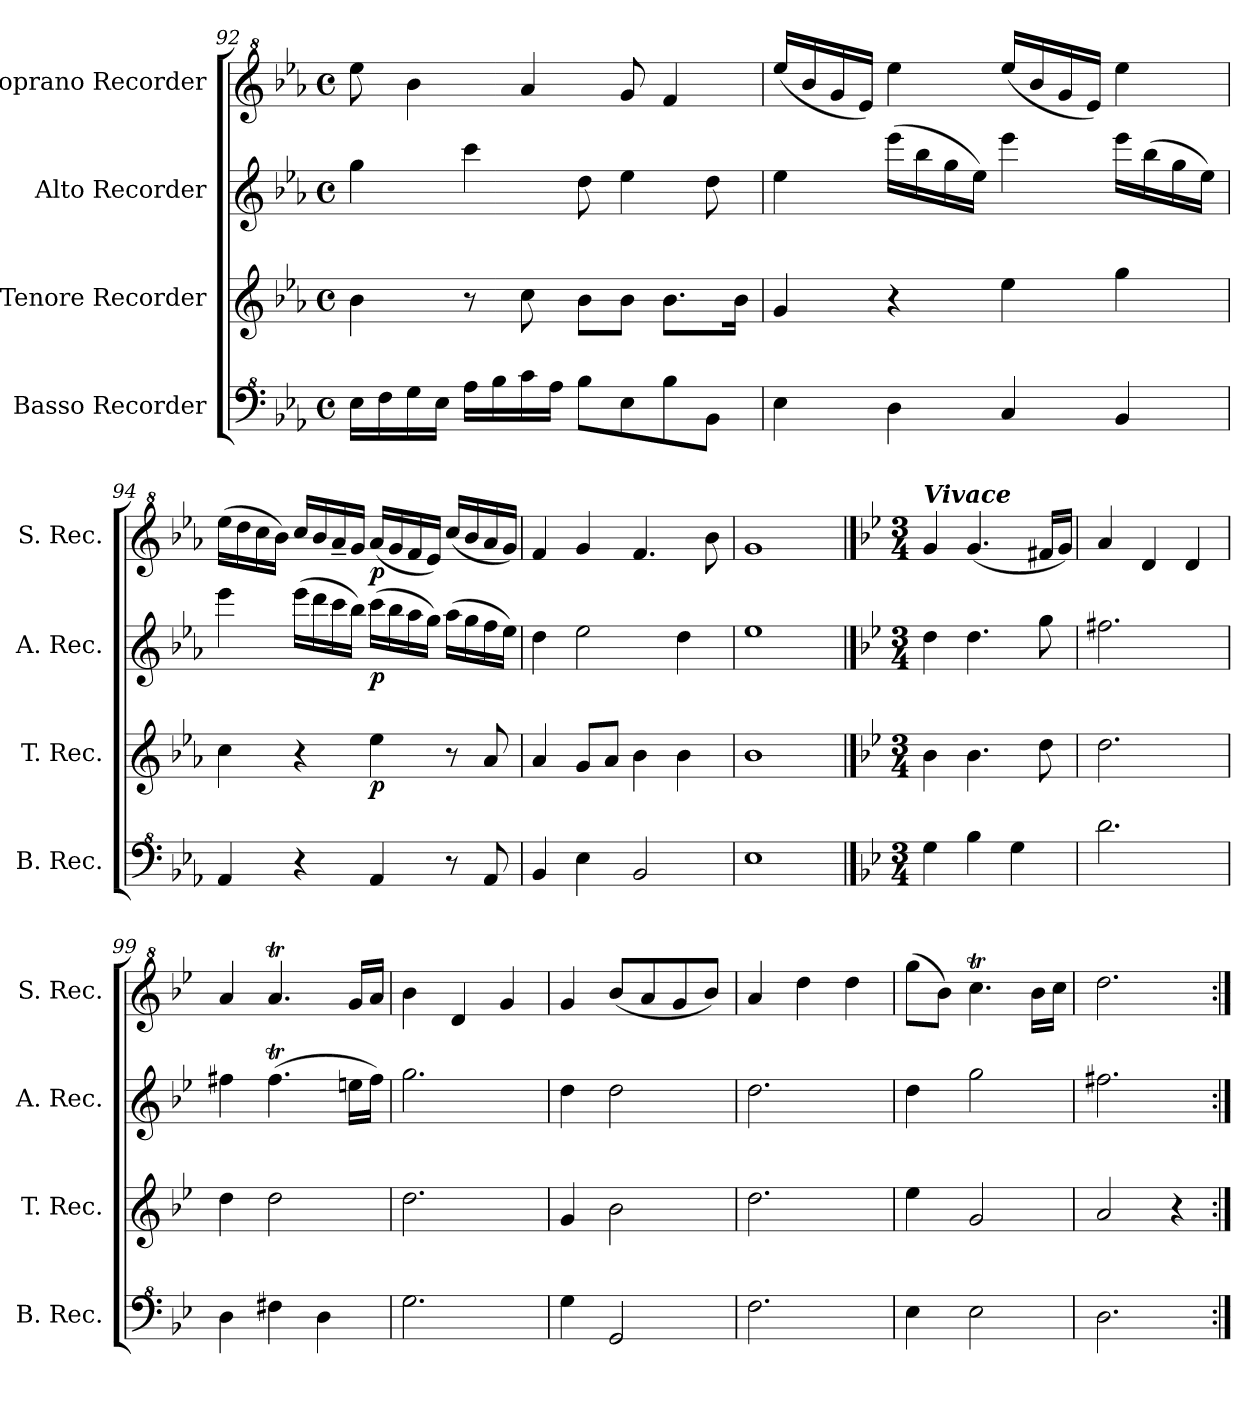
**kern	**kern	**dynam	**kern	**dynam	**kern	**dynam
*part4	*part3	*part3	*part2	*part2	*part1	*part1
*staff4	*staff3	*staff3	*staff2	*staff2	*staff1	*staff1
*I"Basso Recorder	*I"Tenore Recorder	*	*I"Alto Recorder	*	*I"Soprano Recorder	*
*I'B. Rec.	*I'T. Rec.	*	*I'A. Rec.	*	*I'S. Rec.	*
*clefF^4	*clefG2	*	*clefG2	*	*clefG^2	*
*k[b-e-a-]	*k[b-e-a-]	*	*k[b-e-a-]	*	*k[b-e-a-]	*
*M4/4	*M4/4	*	*M4/4	*	*M4/4	*
*met(c)	*met(c)	*	*met(c)	*	*met(c)	*
=92	=92	=92	=92	=92	=92	=92
16e-\LL	4b-\	.	4gg\	.	8eee-\	.
16f\	.	.	.	.	.	.
16g\	.	.	.	.	4bb-\	.
16e-\JJ	.	.	.	.	.	.
16a-\LL	8r	.	4ccc\	.	.	.
16b-\	.	.	.	.	.	.
16cc\	8cc\	.	.	.	4aa-/	.
16a-\JJ	.	.	.	.	.	.
8b-\L	8b-\L	.	8dd\	.	.	.
8e-\	8b-\J	.	4ee-\	.	8gg/	.
8b-\	8.b-\L	.	.	.	4ff/	.
8B-\J	.	.	8dd\	.	.	.
.	16b-\Jk	.	.	.	.	.
!!LO:LB:g=z
=93	=93	=93	=93	=93	=93	=93
4e-\	4g/	.	4ee-\	.	(16eee-/LL	.
.	.	.	.	.	16bb-/	.
.	.	.	.	.	16gg/	.
.	.	.	.	.	16ee-/JJ)	.
4d\	4r	.	(16eee-\LL	.	4eee-\	.
.	.	.	16bb-\	.	.	.
.	.	.	16gg\	.	.	.
.	.	.	16ee-\JJ)	.	.	.
4c/	4ee-\	.	4eee-\	.	(16eee-/LL	.
.	.	.	.	.	16bb-/	.
.	.	.	.	.	16gg/	.
.	.	.	.	.	16ee-/JJ)	.
4B-/	4gg\	.	16eee-\LL	.	4eee-\	.
.	.	.	(16bb-\	.	.	.
.	.	.	16gg\	.	.	.
.	.	.	16ee-\JJ)	.	.	.
=94	=94	=94	=94	=94	=94	=94
4A-/	4cc\	.	4eee-\	.	(16eee-\LL	.
.	.	.	.	.	16ddd\	.
.	.	.	.	.	16ccc\	.
.	.	.	.	.	16bb-\JJ)	.
4r	4r	.	(16eee-\LL	.	16ccc/LL	.
.	.	.	16ddd\	.	16bb-/	.
.	.	.	16ccc\	.	16aa-~/	.
.	.	.	16bb-\JJ)	.	16gg/JJ	.
!	!	!LO:DY:b	!	!LO:DY:b	!	!LO:DY:b
4A-/	4ee-\	p	(16ccc\LL	p	(16aa-/LL	p
.	.	.	16bb-\	.	16gg/	.
.	.	.	16aa-\	.	16ff/	.
.	.	.	16gg\JJ)	.	16ee-/JJ)	.
8r	8r	.	(16aa-\LL	.	(16ccc/LL	.
.	.	.	16gg\	.	16bb-/	.
8A-/	8a-/	.	16ff\	.	16aa-/	.
.	.	.	16ee-\JJ)	.	16gg/JJ)	.
=95	=95	=95	=95	=95	=95	=95
4B-/	4a-/	.	4dd\	.	4ff/	.
4e-\	8g/L	.	2ee-\	.	4gg/	.
.	8a-/J	.	.	.	.	.
2B-/	4b-\	.	.	.	4.ff/	.
.	4b-\	.	4dd\	.	.	.
.	.	.	.	.	8bb-\	.
=96	=96	=96	=96	=96	=96	=96
1e-	1b-	.	1ee-	.	1gg	.
!!LO:PB:g=z
==97	==97	==97	==97	==97	==97	==97
*k[b-e-]	*k[b-e-]	*	*k[b-e-]	*	*k[b-e-]	*
*M3/4	*M3/4	*	*M3/4	*	*M3/4	*
*	*	*	*	*	*MM180	*
!	!	!	!	!	!LO:TX:a:Bi:t=Vivace	!
4g\	4b-\	.	4dd\	.	4gg/	.
4b-\	4.b-\	.	4.dd\	.	(4.gg/	.
4g\	.	.	.	.	.	.
.	8dd\	.	8gg\	.	16ff#X/LL	.
.	.	.	.	.	16gg/JJ)	.
=98	=98	=98	=98	=98	=98	=98
2.dd\	2.dd\	.	2.ff#X\	.	4aa/	.
.	.	.	.	.	4dd/	.
.	.	.	.	.	4dd/	.
=99	=99	=99	=99	=99	=99	=99
4d\	4dd\	.	4ff#X\	.	4aa/	.
4f#X\	2dd\	.	(4.ff#t\	.	4.aat/	.
4d\	.	.	.	.	.	.
.	.	.	16een\LL	.	16gg/LL	.
.	.	.	16ff#\JJ)	.	16aa/JJ	.
=100	=100	=100	=100	=100	=100	=100
2.g\	2.dd\	.	2.gg\	.	4bb-\	.
.	.	.	.	.	4dd/	.
.	.	.	.	.	4gg/	.
=101	=101	=101	=101	=101	=101	=101
4g\	4g/	.	4dd\	.	4gg/	.
2G/	2b-\	.	2dd\	.	(8bb-/L	.
.	.	.	.	.	8aa/	.
.	.	.	.	.	8gg/	.
.	.	.	.	.	8bb-/J)	.
=102	=102	=102	=102	=102	=102	=102
2.f\	2.dd\	.	2.dd\	.	4aa/	.
.	.	.	.	.	4ddd\	.
.	.	.	.	.	4ddd\	.
=103	=103	=103	=103	=103	=103	=103
4e-\	4ee-\	.	4dd\	.	(8ggg\L	.
.	.	.	.	.	8bb-\J)	.
2e-\	2g/	.	2gg\	.	4.cccT\	.
.	.	.	.	.	16bb-\LL	.
.	.	.	.	.	16ccc\JJ	.
=104	=104	=104	=104	=104	=104	=104
2.d\	2a/	.	2.ff#X\	.	2.ddd\	.
.	4r	.	.	.	.	.
=:|!	=:|!	=:|!	=:|!	=:|!	=:|!	=:|!
*-	*-	*-	*-	*-	*-	*-
